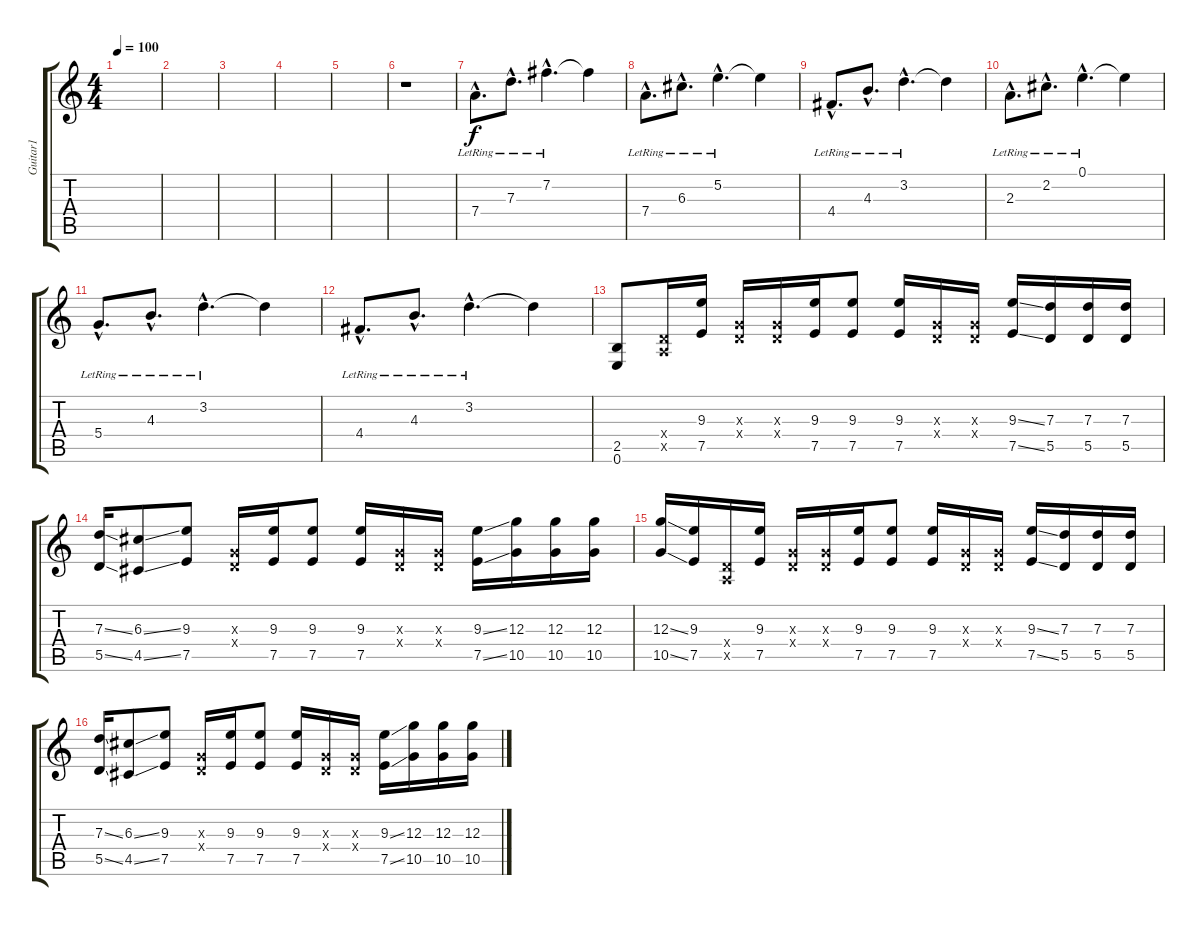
\track ("Guitar1" "Guitar1") {instrument distortionguitar}
\staff {score tabs}
\tuning (E4 B3 G3 D3 A2 E2) {hide}
\ts (4 4)
\tempo 100
\clef g2
\ks c
|
|
|
|
|
r.1 |
7.4{hac lr}.8{d instrument acousticguitarsteel} 7.3{hac lr}.8{d} 7.2{hac lr}.4{d} 7.2{t}.4 |
7.4{hac lr}.8{d} 6.3{hac lr}.8{d} 5.2{hac lr}.4{d} 5.2{t}.4 |
4.4{hac lr}.8{d} 4.3{hac lr}.8{d} 3.2{hac lr}.4{d} 3.2{t}.4 |
2.3{hac lr}.8{d} 2.2{hac lr}.8{d} 0.1{hac lr}.4{d} 0.1{t}.4 |
5.4{hac lr}.8{d} 4.3{hac lr}.8{d} 3.2{hac lr}.4{d} 3.2{t}.4 |
4.4{hac lr}.8{d} 4.3{hac lr}.8{d} 3.2{hac lr}.4{d} 3.2{t}.4 |
(2.5 0.6).8{instrument distortionguitar} (0.4{x} 0.5{x}).16 (9.3 7.5).16 (0.3{x} 0.4{x}).16 (0.3{x} 0.4{x}).16 (9.3 7.5).16 (9.3 7.5).8 (9.3 7.5).16 (0.3{x} 0.4{x}).16 (0.3{x} 0.4{x}).16 (9.3{ss} 7.5{ss}).16 (7.3 5.5).16 (7.3 5.5).16 (7.3 5.5).16 |
(7.3{ss} 5.5{ss}).16 (6.3{ss} 4.5{ss}).8 (9.3 7.5).8 (0.3{x} 0.4{x}).16 (9.3 7.5).16 (9.3 7.5).8 (9.3 7.5).16 (0.3{x} 0.4{x}).16 (0.3{x} 0.4{x}).16 (9.3{ss} 7.5{ss}).16 (12.3 10.5).16 (12.3 10.5).16 (12.3 10.5).16 |
(12.3{ss} 10.5{ss}).16 (9.3 7.5).16 (0.4{x} 0.5{x}).16 (9.3 7.5).16 (0.3{x} 0.4{x}).16 (0.3{x} 0.4{x}).16 (9.3 7.5).16 (9.3 7.5).8 (9.3 7.5).16 (0.3{x} 0.4{x}).16 (0.3{x} 0.4{x}).16 (9.3{ss} 7.5{ss}).16 (7.3 5.5).16 (7.3 5.5).16 (7.3 5.5).16 |
(7.3{ss} 5.5{ss}).16 (6.3{ss} 4.5{ss}).8 (9.3 7.5).8 (0.3{x} 0.4{x}).16 (9.3 7.5).16 (9.3 7.5).8 (9.3 7.5).16 (0.3{x} 0.4{x}).16 (0.3{x} 0.4{x}).16 (9.3{ss} 7.5{ss}).16 (12.3 10.5).16 (12.3 10.5).16 (12.3 10.5).16
